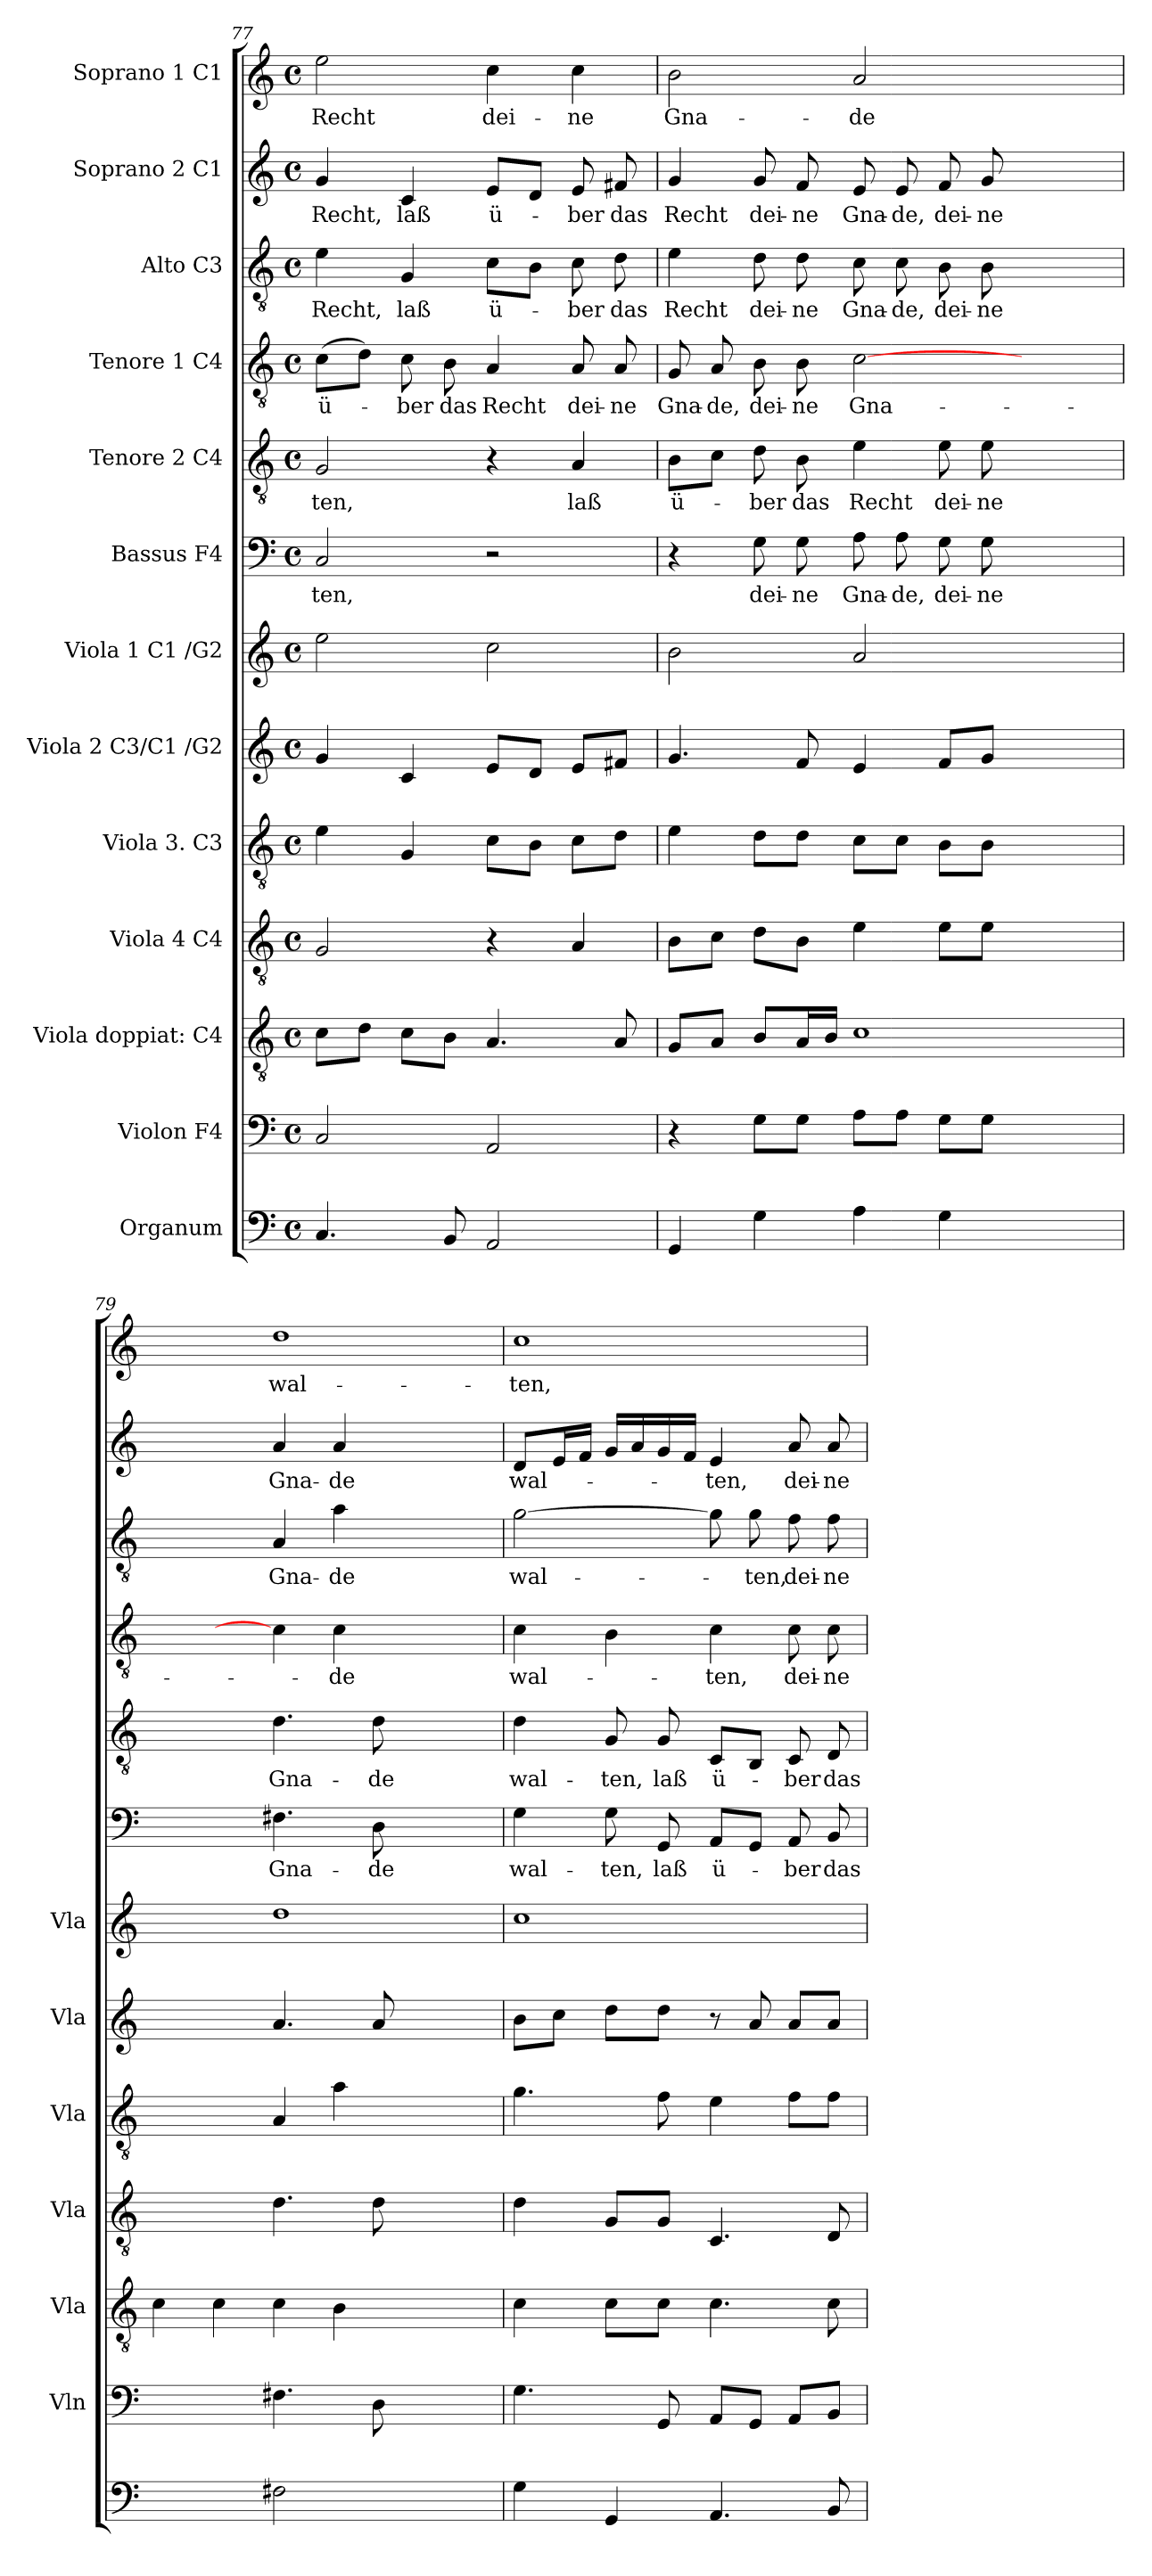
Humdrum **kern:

**kern	**kern	**kern	**kern	**kern	**kern	**kern	**kern	**text	**kern	**text	**kern	**text	**kern	**text	**kern	**text	**kern	**text
*part13	*part12	*part11	*part10	*part9	*part8	*part7	*part6	*part6	*part5	*part5	*part4	*part4	*part3	*part3	*part2	*part2	*part1	*part1
*staff13	*staff12	*staff11	*staff10	*staff9	*staff8	*staff7	*staff6	*staff6	*staff5	*staff5	*staff4	*staff4	*staff3	*staff3	*staff2	*staff2	*staff1	*staff1
*I"Organum	*I"Violon  F4	*I"Viola doppiat:  C4	*I"Viola 4  C4	*I"Viola 3.  C3	*I"Viola 2  C3/C1 /G2	*I"Viola 1  C1 /G2	*I"Bassus  F4	*	*I"Tenore 2  C4	*	*I"Tenore 1  C4	*	*I"Alto  C3	*	*I"Soprano 2  C1	*	*I"Soprano 1  C1	*
*	*I'Vln	*I'Vla	*I'Vla	*I'Vla	*I'Vla	*I'Vla	*	*	*	*	*	*	*	*	*	*	*	*
!!LO:LB:g=z
*clefF4	*clefF4	*clefGv2	*clefGv2	*clefGv2	*clefG2	*clefG2	*clefF4	*	*clefGv2	*	*clefGv2	*	*clefGv2	*	*clefG2	*	*clefG2	*
*k[]	*k[]	*k[]	*k[]	*k[]	*k[]	*k[]	*k[]	*	*k[]	*	*k[]	*	*k[]	*	*k[]	*	*k[]	*
*C:	*C:	*C:	*C:	*C:	*C:	*C:	*C:	*	*C:	*	*C:	*	*C:	*	*C:	*	*C:	*
*M4/4	*M4/4	*M4/4	*M4/4	*M4/4	*M4/4	*M4/4	*M4/4	*	*M4/4	*	*M4/4	*	*M4/4	*	*M4/4	*	*M4/4	*
*met(c)	*met(c)	*met(c)	*met(c)	*met(c)	*met(c)	*met(c)	*met(c)	*	*met(c)	*	*met(c)	*	*met(c)	*	*met(c)	*	*met(c)	*
=77	=77	=77	=77	=77	=77	=77	=77	=77	=77	=77	=77	=77	=77	=77	=77	=77	=77	=77
!	!	!	!	!	!	!	!	!LO:LY:b	!	!LO:LY:b	!	!LO:LY:b	!	!LO:LY:b	!	!LO:LY:b	!	!LO:LY:b
4.C/	2C/	8c\L	2G/	4e\	4g/	2ee\	2C/	-ten,	2G/	-ten,	(>8c\L	ü-	4e\	Recht,	4g/	Recht,	2ee\	Recht
.	.	8d\J	.	.	.	.	.	.	.	.	8d\J)	.	.	.	.	.	.	.
!	!	!	!	!	!	!	!	!	!	!	!	!LO:LY:b	!	!LO:LY:b	!	!LO:LY:b	!	!
.	.	8c\L	.	4G/	4c/	.	.	.	.	.	8c\	-ber	4G/	laß	4c/	laß	.	.
!	!	!	!	!	!	!	!	!	!	!	!	!LO:LY:b	!	!	!	!	!	!
8BB/	.	8B\J	.	.	.	.	.	.	.	.	8B\	das	.	.	.	.	.	.
!	!	!	!	!	!	!	!	!	!	!	!	!LO:LY:b	!	!LO:LY:b	!	!LO:LY:b	!	!LO:LY:b
2AA/	2AA/	4.A/	4r	8c\L	8e/L	2cc\	2r	.	4r	.	4A/	Recht	8c\L	ü-	8e/L	ü-	4cc\	dei-
.	.	.	.	8B\J	8d/J	.	.	.	.	.	.	.	8B\J	.	8d/J	.	.	.
!	!	!	!	!	!	!	!	!	!	!LO:LY:b	!	!LO:LY:b	!	!LO:LY:b	!	!LO:LY:b	!	!LO:LY:b
.	.	.	4A/	8c\L	8e/L	.	.	.	4A/	laß	8A/	dei-	8c\	-ber	8e/	-ber	4cc\	-ne
!	!	!	!	!	!	!	!	!	!	!	!	!LO:LY:b	!	!LO:LY:b	!	!LO:LY:b	!	!
.	.	8A/	.	8d\J	8f#X/J	.	.	.	.	.	8A/	-ne	8d\	das	8f#X/	das	.	.
=78	=78	=78	=78	=78	=78	=78	=78	=78	=78	=78	=78	=78	=78	=78	=78	=78	=78	=78
!	!	!	!	!	!	!	!	!	!	!LO:LY:b	!	!LO:LY:b	!	!LO:LY:b	!	!LO:LY:b	!	!LO:LY:b
4GG/	4r	8G/L	8B\L	4e\	4.g/	2b\	4r	.	8B\L	ü-	8G/	Gna-	4e\	Recht	4g/	Recht	2b\	Gna-
!	!	!	!	!	!	!	!	!	!	!	!	!LO:LY:b	!	!	!	!	!	!
.	.	8A/J	8c\J	.	.	.	.	.	8c\J	.	8A/	-de,	.	.	.	.	.	.
!	!	!	!	!	!	!	!	!LO:LY:b	!	!LO:LY:b	!	!LO:LY:b	!	!LO:LY:b	!	!LO:LY:b	!	!
4G\	8G\L	8B/L	8d\L	8d\L	.	.	8G\	dei-	8d\	-ber	8B\	dei-	8d\	dei-	8g/	dei-	.	.
!	!	!	!	!	!	!	!	!LO:LY:b	!	!LO:LY:b	!	!LO:LY:b	!	!LO:LY:b	!	!LO:LY:b	!	!
.	8G\J	16A/L	8B\J	8d\J	8f/	.	8G\	-ne	8B\	das	8B\	-ne	8d\	-ne	8f/	-ne	.	.
.	.	16B/JJ	.	.	.	.	.	.	.	.	.	.	.	.	.	.	.	.
!	!	!	!	!	!	!	!	!LO:LY:b	!	!LO:LY:b	!	!LO:LY:b	!	!LO:LY:b	!	!LO:LY:b	!	!LO:LY:b
4A\	8A\L	1c	4e\	8c\L	4e/	2a/	8A\	Gna-	4e\	Recht	[2c\	Gna-	8c\	Gna-	8e/	Gna-	2a/	-de
!	!	!	!	!	!	!	!	!LO:LY:b	!	!	!	!	!	!LO:LY:b	!	!LO:LY:b	!	!
.	8A\J	.	.	8c\J	.	.	8A\	-de,	.	.	.	.	8c\	-de,	8e/	-de,	.	.
!	!	!	!	!	!	!	!	!LO:LY:b	!	!LO:LY:b	!	!	!	!LO:LY:b	!	!LO:LY:b	!	!
4G\	8G\L	.	8e\L	8B\L	8f/L	.	8G\	dei-	8e\	dei-	.	.	8B\	dei-	8f/	dei-	.	.
!	!	!	!	!	!	!	!	!LO:LY:b	!	!LO:LY:b	!	!	!	!LO:LY:b	!	!LO:LY:b	!	!
.	8G\J	.	8e\J	8B\J	8g/J	.	8G\	-ne	8e\	-ne	.	.	8B\	-ne	8g/	-ne	.	.
2ryy	2ryy	.	2ryy	2ryy	2ryy	2ryy	2ryy	.	2ryy	.	2ryy	.	2ryy	.	2ryy	.	2ryy	.
=79	=79	=79	=79	=79	=79	=79	=79	=79	=79	=79	=79	=79	=79	=79	=79	=79	=79	=79
4ryy	4ryy	4c\	4ryy	4ryy	4ryy	4ryy	4ryy	.	4ryy	.	4ryy	.	4ryy	.	4ryy	.	4ryy	.
4ryy	4ryy	4c\	4ryy	4ryy	4ryy	4ryy	4ryy	.	4ryy	.	4ryy	.	4ryy	.	4ryy	.	4ryy	.
!	!	!	!	!	!	!	!	!LO:LY:b	!	!LO:LY:b	!	!	!	!LO:LY:b	!	!LO:LY:b	!	!LO:LY:b
2F#X\	4.F#X\	4c\	4.d\	4A/	4.a/	1dd	4.F#X\	Gna-	4.d\	Gna-	4c\]	.	4A/	Gna-	4a/	Gna-	1dd	wal-
!	!	!	!	!	!	!	!	!	!	!	!	!LO:LY:b	!	!LO:LY:b	!	!LO:LY:b	!	!
.	.	4B\	.	4a\	.	.	.	.	.	.	4c\	-de	4a\	-de	4a/	-de	.	.
!	!	!	!	!	!	!	!	!LO:LY:b	!	!LO:LY:b	!	!	!	!	!	!	!	!
.	8D\	.	8d\	.	8a/	.	8D\	-de	8d\	-de	.	.	.	.	.	.	.	.
2ryy	2ryy	2ryy	2ryy	2ryy	2ryy	.	2ryy	.	2ryy	.	2ryy	.	2ryy	.	2ryy	.	.	.
=80	=80	=80	=80	=80	=80	=80	=80	=80	=80	=80	=80	=80	=80	=80	=80	=80	=80	=80
!	!	!	!	!	!	!	!	!LO:LY:b	!	!LO:LY:b	!	!LO:LY:b	!	!LO:LY:b	!	!LO:LY:b	!	!LO:LY:b
4G\	4.G\	4c\	4d\	4.g\	8b\L	1cc	4G\	wal-	4d\	wal-	4c\	wal-	[2g\	wal-	8d/L	wal-	1cc	-ten,
.	.	.	.	.	8cc\J	.	.	.	.	.	.	.	.	.	16e/L	.	.	.
.	.	.	.	.	.	.	.	.	.	.	.	.	.	.	16f/JJ	.	.	.
!	!	!	!	!	!	!	!	!LO:LY:b	!	!LO:LY:b	!	!	!	!	!	!	!	!
4GG/	.	8c\L	8G/L	.	8dd\L	.	8G\	-ten,	8G/	-ten,	4B\	.	.	.	16g/LL	.	.	.
.	.	.	.	.	.	.	.	.	.	.	.	.	.	.	16a/	.	.	.
!	!	!	!	!	!	!	!	!LO:LY:b	!	!LO:LY:b	!	!	!	!	!	!	!	!
.	8GG/	8c\J	8G/J	8f\	8dd\J	.	8GG/	laß	8G/	laß	.	.	.	.	16g/	.	.	.
.	.	.	.	.	.	.	.	.	.	.	.	.	.	.	16f/JJ	.	.	.
!	!	!	!	!	!	!	!	!LO:LY:b	!	!LO:LY:b	!	!LO:LY:b	!	!	!	!LO:LY:b	!	!
4.AA/	8AA/L	4.c\	4.C/	4e\	8r	.	8AA/L	ü-	8C/L	ü-	4c\	-ten,	8g\]	.	4e/	-ten,	.	.
!	!	!	!	!	!	!	!	!	!	!	!	!	!	!LO:LY:b	!	!	!	!
.	8GG/J	.	.	.	8a/	.	8GG/J	.	8BB/J	.	.	.	8g\	-ten,	.	.	.	.
!	!	!	!	!	!	!	!	!LO:LY:b	!	!LO:LY:b	!	!LO:LY:b	!	!LO:LY:b	!	!LO:LY:b	!	!
.	8AA/L	.	.	8f\L	8a/L	.	8AA/	-ber	8C/	-ber	8c\	dei-	8f\	dei-	8a/	dei-	.	.
!	!	!	!	!	!	!	!	!LO:LY:b	!	!LO:LY:b	!	!LO:LY:b	!	!LO:LY:b	!	!LO:LY:b	!	!
8BB/	8BB/J	8c\	8D/	8f\J	8a/J	.	8BB/	das	8D/	das	8c\	-ne	8f\	-ne	8a/	-ne	.	.
=	=	=	=	=	=	=	=	=	=	=	=	=	=	=	=	=	=	=
*-	*-	*-	*-	*-	*-	*-	*-	*-	*-	*-	*-	*-	*-	*-	*-	*-	*-	*-
